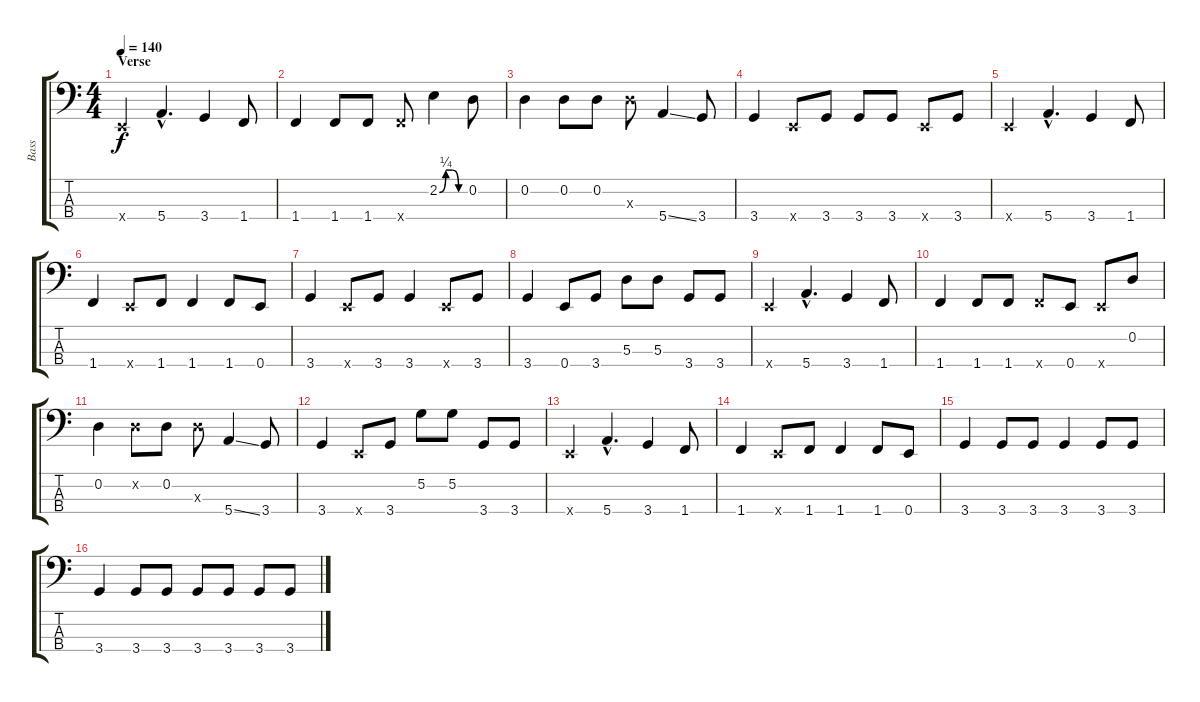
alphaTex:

\track ("Bass" "Bass") {instrument electricbassfinger}
\staff {score tabs}
\tuning (G2 D2 A1 E1) {hide}
\ts (4 4)
\section ("" "Verse")
\tempo 140
\clef f4
\ks c
0.4{x}.4{dy f} 5.4{hac}.4{d} 3.4.4 1.4.8 |
1.4.4 1.4.8 1.4.8 1.4{x}.8 2.2{be (custom 0 0 15 1 30 1 45 0 60 0)}.4 0.2.8 |
0.2.4 0.2.8 0.2.8 5.3{x}.8 5.4{ss}.4 3.4.8 |
3.4.4 0.4{x}.8 3.4.8 3.4.8 3.4.8 0.4{x}.8 3.4.8 |
0.4{x}.4 5.4{hac}.4{d} 3.4.4 1.4.8 |
1.4.4 0.4{x}.8 1.4.8 1.4.4 1.4.8 0.4.8 |
3.4.4 0.4{x}.8 3.4.8 3.4.4 0.4{x}.8 3.4.8 |
3.4.4 0.4.8 3.4.8 5.3.8 5.3.8 3.4.8 3.4.8 |
0.4{x}.4 5.4{hac}.4{d} 3.4.4 1.4.8 |
1.4.4 1.4.8 1.4.8 1.4{x}.8 0.4.8 0.4{x}.8 0.2.8 |
0.2.4 0.2{x}.8 0.2.8 5.3{x}.8 5.4{ss}.4 3.4.8 |
3.4.4 0.4{x}.8 3.4.8 5.2.8 5.2.8 3.4.8 3.4.8 |
0.4{x}.4 5.4{hac}.4{d} 3.4.4 1.4.8 |
1.4.4 0.4{x}.8 1.4.8 1.4.4 1.4.8 0.4.8 |
3.4.4 3.4.8 3.4.8 3.4.4 3.4.8 3.4.8 |
3.4.4 3.4.8 3.4.8 3.4.8 3.4.8 3.4.8 3.4.8
